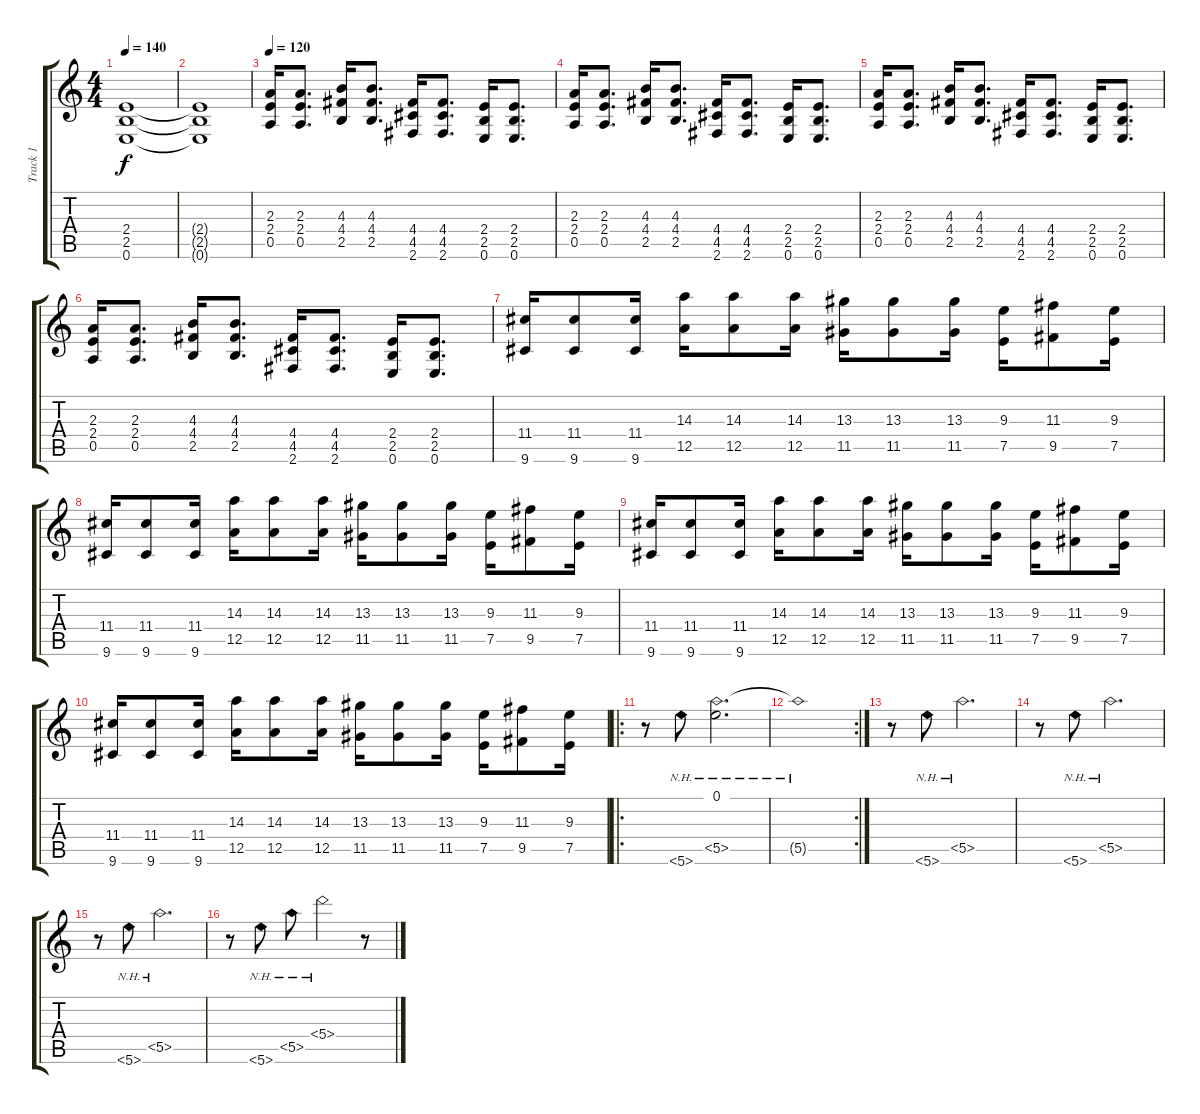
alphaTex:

\track ("Track 1" "Track 1") {instrument distortionguitar}
\staff {score tabs}
\tuning (E4 B3 G3 D3 A2 E2) {hide}
\ts (4 4)
\tempo 140
\clef g2
\ks c
(2.4 2.5 0.6).1{dy f} |
(2.4{t} 2.5{t} 0.6{t}).1 |
\tempo 120
(2.3 2.4 0.5).16 (2.3 2.4 0.5).8{d} (4.3 4.4 2.5).16 (4.3 4.4 2.5).8{d} (4.4 4.5 2.6).16 (4.4 4.5 2.6).8{d} (2.4 2.5 0.6).16 (2.4 2.5 0.6).8{d} |
(2.3 2.4 0.5).16 (2.3 2.4 0.5).8{d} (4.3 4.4 2.5).16 (4.3 4.4 2.5).8{d} (4.4 4.5 2.6).16 (4.4 4.5 2.6).8{d} (2.4 2.5 0.6).16 (2.4 2.5 0.6).8{d} |
(2.3 2.4 0.5).16 (2.3 2.4 0.5).8{d} (4.3 4.4 2.5).16 (4.3 4.4 2.5).8{d} (4.4 4.5 2.6).16 (4.4 4.5 2.6).8{d} (2.4 2.5 0.6).16 (2.4 2.5 0.6).8{d} |
(2.3 2.4 0.5).16 (2.3 2.4 0.5).8{d} (4.3 4.4 2.5).16 (4.3 4.4 2.5).8{d} (4.4 4.5 2.6).16 (4.4 4.5 2.6).8{d} (2.4 2.5 0.6).16 (2.4 2.5 0.6).8{d} |
(11.4 9.6).16 (11.4 9.6).8 (11.4 9.6).16 (14.3 12.5).16 (14.3 12.5).8 (14.3 12.5).16 (13.3 11.5).16 (13.3 11.5).8 (13.3 11.5).16 (9.3 7.5).16 (11.3 9.5).8 (9.3 7.5).16 |
(11.4 9.6).16 (11.4 9.6).8 (11.4 9.6).16 (14.3 12.5).16 (14.3 12.5).8 (14.3 12.5).16 (13.3 11.5).16 (13.3 11.5).8 (13.3 11.5).16 (9.3 7.5).16 (11.3 9.5).8 (9.3 7.5).16 |
(11.4 9.6).16 (11.4 9.6).8 (11.4 9.6).16 (14.3 12.5).16 (14.3 12.5).8 (14.3 12.5).16 (13.3 11.5).16 (13.3 11.5).8 (13.3 11.5).16 (9.3 7.5).16 (11.3 9.5).8 (9.3 7.5).16 |
(11.4 9.6).16 (11.4 9.6).8 (11.4 9.6).16 (14.3 12.5).16 (14.3 12.5).8 (14.3 12.5).16 (13.3 11.5).16 (13.3 11.5).8 (13.3 11.5).16 (9.3 7.5).16 (11.3 9.5).8 (9.3 7.5).16 |
\ro
r.8 5.6{nh}.8 (0.1 5.5{nh}).2{d} |
\rc 2
5.5{nh t}.1 |
r.8 5.6{nh}.8 5.5{nh}.2{d} |
r.8 5.6{nh}.8 5.5{nh}.2{d} |
r.8 5.6{nh}.8 5.5{nh}.2{d} |
r.8 5.6{nh}.8 5.5{nh}.8 5.4{nh}.2 r.8
